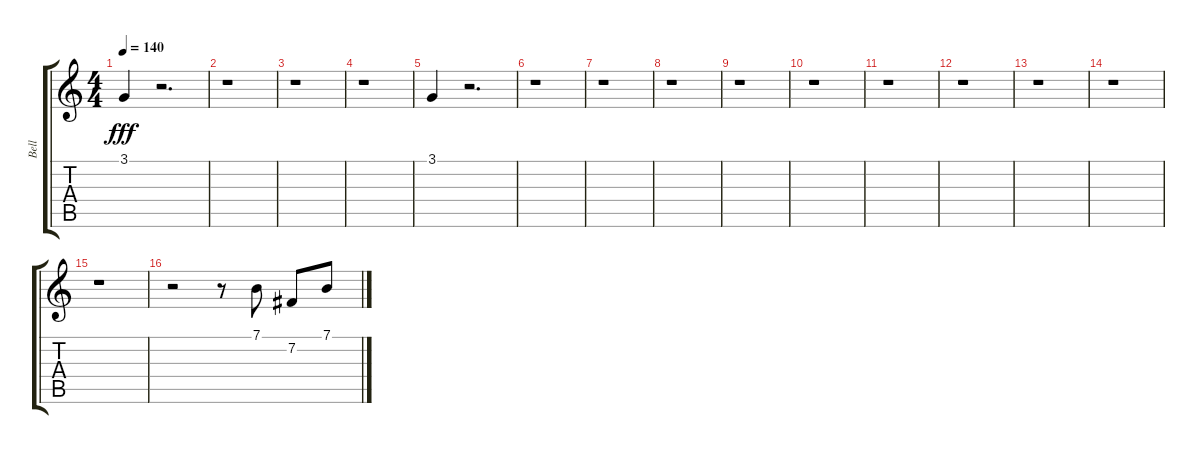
\track ("Bell" "Bell") {instrument tubularbells}
\staff {score tabs}
\tuning (E4 B3 G3 D3 A2 E2) {hide}
\ts (4 4)
\tempo 140
\clef g2
\ks c
3.1.4{dy fff} r.2{d} |
r.1 |
r.1 |
r.1 |
3.1.4 r.2{d} |
r.1 |
r.1 |
r.1 |
r.1 |
r.1 |
r.1 |
r.1 |
r.1 |
r.1 |
r.1 |
r.2 r.8 7.1.8 7.2.8 7.1.8
